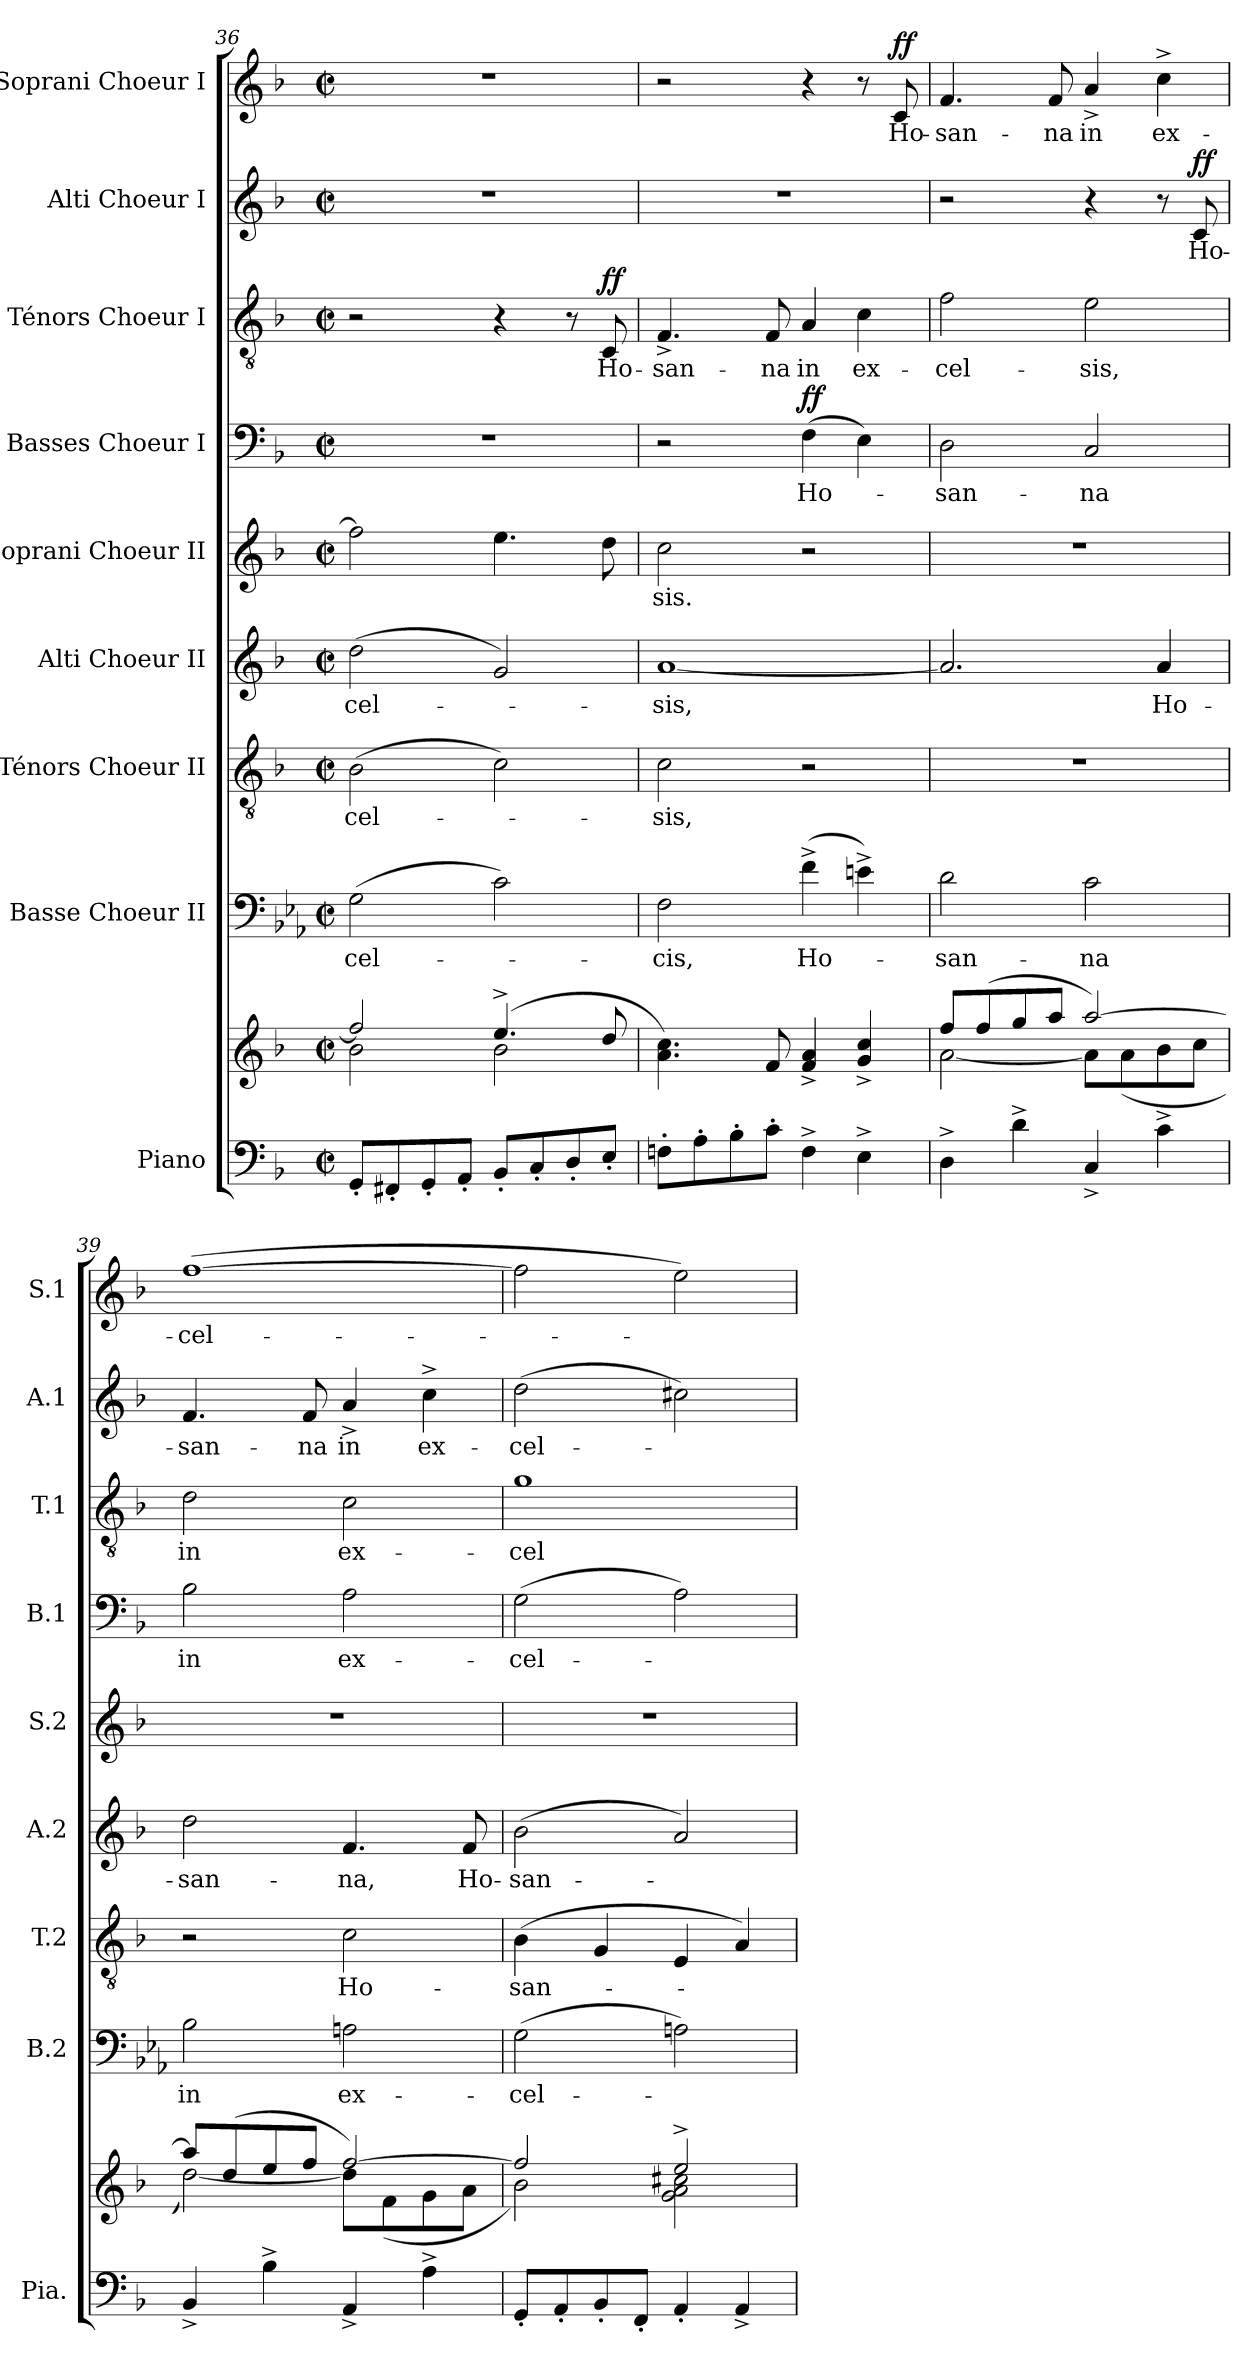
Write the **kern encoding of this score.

**kern	**kern	**kern	**text	**kern	**text	**kern	**text	**kern	**text	**kern	**text	**dynam	**kern	**text	**dynam	**kern	**text	**dynam	**kern	**text	**dynam
*part9	*part9	*part8	*part8	*part7	*part7	*part6	*part6	*part5	*part5	*part4	*part4	*part4	*part3	*part3	*part3	*part2	*part2	*part2	*part1	*part1	*part1
*staff10	*staff9	*staff8	*staff8	*staff7	*staff7	*staff6	*staff6	*staff5	*staff5	*staff4	*staff4	*staff4	*staff3	*staff3	*staff3	*staff2	*staff2	*staff2	*staff1	*staff1	*staff1
*I"Piano	*	*I"Basse Choeur II	*	*I"Ténors Choeur II	*	*I"Alti Choeur II	*	*I"Soprani Choeur II	*	*I"Basses Choeur I	*	*	*I"Ténors Choeur I	*	*	*I"Alti Choeur I	*	*	*I"Soprani Choeur I	*	*
*I'Pia.	*	*I'B.2	*	*I'T.2	*	*I'A.2	*	*I'S.2	*	*I'B.1	*	*	*I'T.1	*	*	*I'A.1	*	*	*I'S.1	*	*
!!LO:PB:g=z
*clefF4	*clefG2	*clefF4	*	*clefGv2	*	*clefG2	*	*clefG2	*	*clefF4	*	*	*clefGv2	*	*	*clefG2	*	*	*clefG2	*	*
*	*	*ITrd8c14	*	*	*	*	*	*	*	*	*	*	*	*	*	*	*	*	*	*	*
*k[b-]	*k[b-]	*k[b-e-a-]	*	*k[b-]	*	*k[b-]	*	*k[b-]	*	*k[b-]	*	*	*k[b-]	*	*	*k[b-]	*	*	*k[b-]	*	*
*M2/2	*M2/2	*M2/2	*	*M2/2	*	*M2/2	*	*M2/2	*	*M2/2	*	*	*M2/2	*	*	*M2/2	*	*	*M2/2	*	*
*met(c|)	*met(c|)	*met(c|)	*	*met(c|)	*	*met(c|)	*	*met(c|)	*	*met(c|)	*	*	*met(c|)	*	*	*met(c|)	*	*	*met(c|)	*	*
=36	=36	=36	=36	=36	=36	=36	=36	=36	=36	=36	=36	=36	=36	=36	=36	=36	=36	=36	=36	=36	=36
*	*^	*	*	*	*	*	*	*	*	*	*	*	*	*	*	*	*	*	*	*	*
8GG'/L	2ff/]	2b-\	(2GGi\	-cel-	(2B-\	-cel-	(2dd\	-cel-	2ff\]	.	1r	.	.	2r	.	.	1r	.	.	1r	.	.
8FF#X'/	.	.	.	.	.	.	.	.	.	.	.	.	.	.	.	.	.	.	.	.	.	.
8GG'/	.	.	.	.	.	.	.	.	.	.	.	.	.	.	.	.	.	.	.	.	.	.
8AA'/J	.	.	.	.	.	.	.	.	.	.	.	.	.	.	.	.	.	.	.	.	.	.
8BB-'/L	(4.ee^/	2b-\	2Ci\)	.	2c\)	.	2g/)	.	4.ee\	.	.	.	.	4r	.	.	.	.	.	.	.	.
8C'/	.	.	.	.	.	.	.	.	.	.	.	.	.	.	.	.	.	.	.	.	.	.
8D'/	.	.	.	.	.	.	.	.	.	.	.	.	.	8r	.	.	.	.	.	.	.	.
!	!	!	!	!	!	!	!	!	!	!	!	!	!	!	!	!LO:DY:a	!	!	!	!	!	!
8E'/J	8dd/	.	.	.	.	.	.	.	8dd\	.	.	.	.	8C/	Ho-	ff	.	.	.	.	.	.
*	*v	*v	*	*	*	*	*	*	*	*	*	*	*	*	*	*	*	*	*	*	*	*
=37	=37	=37	=37	=37	=37	=37	=37	=37	=37	=37	=37	=37	=37	=37	=37	=37	=37	=37	=37	=37	=37
8Fn'\L	4.a\ 4.cc\)	2FFi\	-cis,	2c\	-sis,	[1a	-sis,	2cc\	-sis.	2r	.	.	4.F^/	-san-	.	1r	.	.	2r	.	.
8A'\	.	.	.	.	.	.	.	.	.	.	.	.	.	.	.	.	.	.	.	.	.
8B-'\	.	.	.	.	.	.	.	.	.	.	.	.	.	.	.	.	.	.	.	.	.
8c'\J	8f/	.	.	.	.	.	.	.	.	.	.	.	8F/	-na	.	.	.	.	.	.	.
!	!	!	!	!	!	!	!	!	!	!	!	!LO:DY:a	!	!	!	!	!	!	!	!	!
4F^\	4f/^ 4a/^	(4F^i\	Ho-	2r	.	.	.	2r	.	(4Fi\	Ho-	ff	4A/	in	.	.	.	.	4r	.	.
4E^\	4g/^ 4cc/^	4En^i\)	.	.	.	.	.	.	.	4Ei\)	.	.	4c\	ex-	.	.	.	.	8r	.	.
!	!	!	!	!	!	!	!	!	!	!	!	!	!	!	!	!	!	!	!	!	!LO:DY:a
.	.	.	.	.	.	.	.	.	.	.	.	.	.	.	.	.	.	.	8c/	Ho-	ff
=38	=38	=38	=38	=38	=38	=38	=38	=38	=38	=38	=38	=38	=38	=38	=38	=38	=38	=38	=38	=38	=38
*	*^	*	*	*	*	*	*	*	*	*	*	*	*	*	*	*	*	*	*	*	*
4D^\	8ff/L	[2a\	2Di\	-san-	1r	.	2.a/]	.	1r	.	2Di\	-san-	.	2f\	-cel-	.	2r	.	.	4.f/	-san-	.
.	(8ff/	.	.	.	.	.	.	.	.	.	.	.	.	.	.	.	.	.	.	.	.	.
4d^\	8gg/	.	.	.	.	.	.	.	.	.	.	.	.	.	.	.	.	.	.	.	.	.
.	8aa/J	.	.	.	.	.	.	.	.	.	.	.	.	.	.	.	.	.	.	8f/	-na	.
4C^/	[2aa/)	8a\L]	2Ci\	-na	.	.	.	.	.	.	2Ci/	-na	.	2e\	-sis,	.	4r	.	.	4a^/	in	.
.	.	(8a\	.	.	.	.	.	.	.	.	.	.	.	.	.	.	.	.	.	.	.	.
4c^\	.	8b-\	.	.	.	.	4a/	Ho-	.	.	.	.	.	.	.	.	8r	.	.	4cc^\	ex-	.
!	!	!	!	!	!	!	!	!	!	!	!	!	!	!	!	!	!	!	!LO:DY:a	!	!	!
.	.	8cc\J	.	.	.	.	.	.	.	.	.	.	.	.	.	.	8c/	Ho-	ff	.	.	.
=39	=39	=39	=39	=39	=39	=39	=39	=39	=39	=39	=39	=39	=39	=39	=39	=39	=39	=39	=39	=39	=39	=39
4BB-^/	8aa/L]	[2dd\)	2BB-i\	in	2r	.	2dd\	-san-	1r	.	2B-i\	in	.	2d\	in	.	4.f/	-san-	.	([1ff	-cel-	.
.	(8dd/	.	.	.	.	.	.	.	.	.	.	.	.	.	.	.	.	.	.	.	.	.
4B-^\	8ee/	.	.	.	.	.	.	.	.	.	.	.	.	.	.	.	.	.	.	.	.	.
.	8ff/J	.	.	.	.	.	.	.	.	.	.	.	.	.	.	.	8f/	-na	.	.	.	.
4AA^/	[2ff/)	8dd\L]	2AAni\	ex-	2c\	Ho-	4.f/	-na,	.	.	2Ai\	ex-	.	2c\	ex-	.	4a^/	in	.	.	.	.
.	.	(>8f\	.	.	.	.	.	.	.	.	.	.	.	.	.	.	.	.	.	.	.	.
4A^\	.	8g\	.	.	.	.	.	.	.	.	.	.	.	.	.	.	4cc^\	ex-	.	.	.	.
.	.	8a\J	.	.	.	.	8f/	Ho-	.	.	.	.	.	.	.	.	.	.	.	.	.	.
=40	=40	=40	=40	=40	=40	=40	=40	=40	=40	=40	=40	=40	=40	=40	=40	=40	=40	=40	=40	=40	=40	=40
8GG'/L	2ff/]	2b-\)	(2GGi\	-cel-	(4B-\	-san-	(2b-\	-san-	1r	.	(2Gi\	-cel-	.	1g	-cel-	.	(2dd\	-cel-	.	2ff\]	.	.
8AA'/	.	.	.	.	.	.	.	.	.	.	.	.	.	.	.	.	.	.	.	.	.	.
8BB-'/	.	.	.	.	4G/	.	.	.	.	.	.	.	.	.	.	.	.	.	.	.	.	.
8FF'/J	.	.	.	.	.	.	.	.	.	.	.	.	.	.	.	.	.	.	.	.	.	.
4AA'/	2ee^/	2g\ 2a\ 2cc#X\	2AAni\)	.	4E/	.	2a/)	.	.	.	2Ai\)	.	.	.	.	.	2cc#X\)	.	.	2ee\)	.	.
4AA^/	.	.	.	.	4A/)	.	.	.	.	.	.	.	.	.	.	.	.	.	.	.	.	.
*	*v	*v	*	*	*	*	*	*	*	*	*	*	*	*	*	*	*	*	*	*	*	*
=	=	=	=	=	=	=	=	=	=	=	=	=	=	=	=	=	=	=	=	=	=
*-	*-	*-	*-	*-	*-	*-	*-	*-	*-	*-	*-	*-	*-	*-	*-	*-	*-	*-	*-	*-	*-
